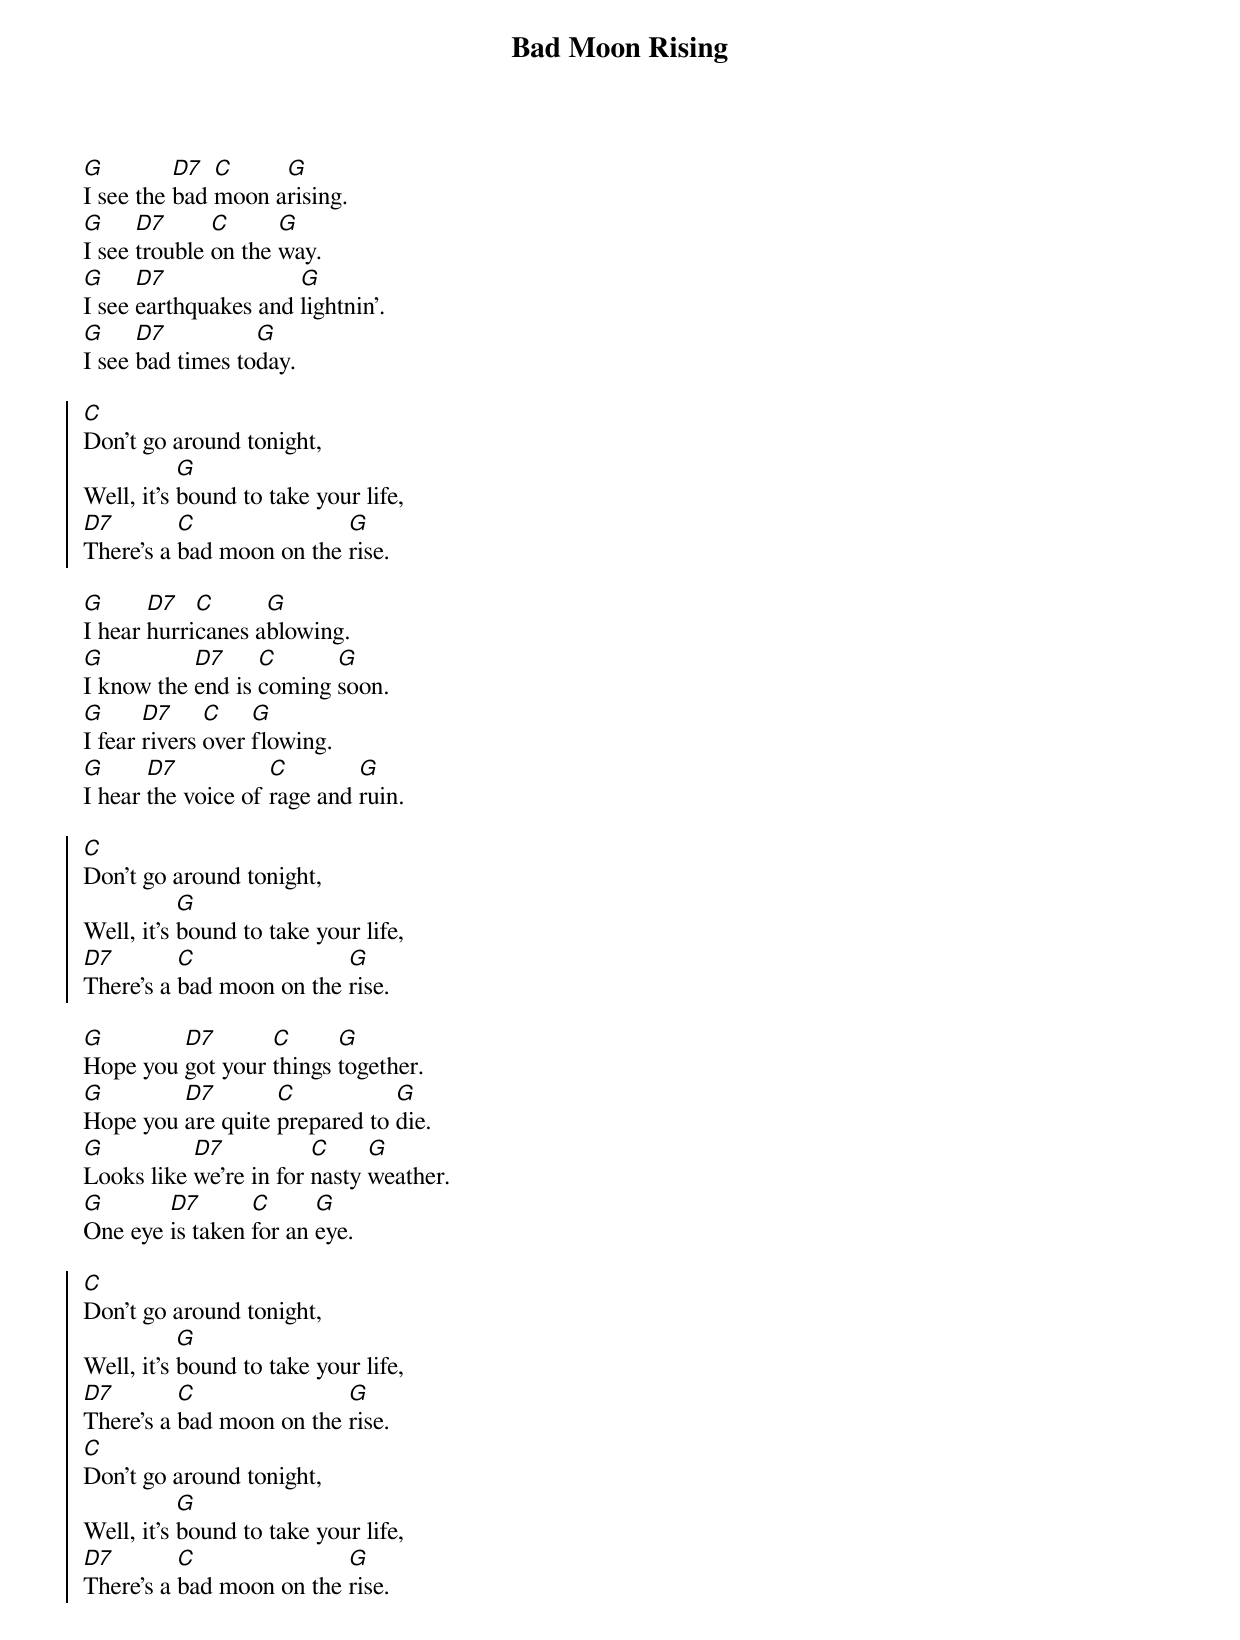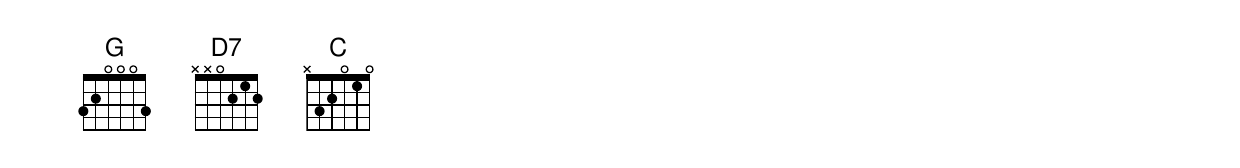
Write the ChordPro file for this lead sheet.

{t: Bad Moon Rising}

[G]I see the [D7]bad [C]moon a[G]rising.
[G]I see [D7]trouble [C]on the [G]way.
[G]I see [D7]earthquakes and [G]lightnin'.
[G]I see [D7]bad times to[G]day.

{soc}
[C]Don't go around tonight,
Well, it's [G]bound to take your life,
[D7]There's a [C]bad moon on the [G]rise.
{eoc}

[G]I hear [D7]hurri[C]canes a[G]blowing.
[G]I know the [D7]end is [C]coming [G]soon.
[G]I fear [D7]rivers [C]over [G]flowing.
[G]I hear [D7]the voice of [C]rage and [G]ruin.

{soc}
[C]Don't go around tonight,
Well, it's [G]bound to take your life,
[D7]There's a [C]bad moon on the [G]rise.
{eoc}

[G]Hope you [D7]got your [C]things [G]together.
[G]Hope you [D7]are quite [C]prepared to [G]die.
[G]Looks like [D7]we're in for [C]nasty [G]weather.
[G]One eye [D7]is taken [C]for an [G]eye.

{soc}
[C]Don't go around tonight,
Well, it's [G]bound to take your life,
[D7]There's a [C]bad moon on the [G]rise.
{eoc}
{soc}
[C]Don't go around tonight,
Well, it's [G]bound to take your life,
[D7]There's a [C]bad moon on the [G]rise.
{eoc}
